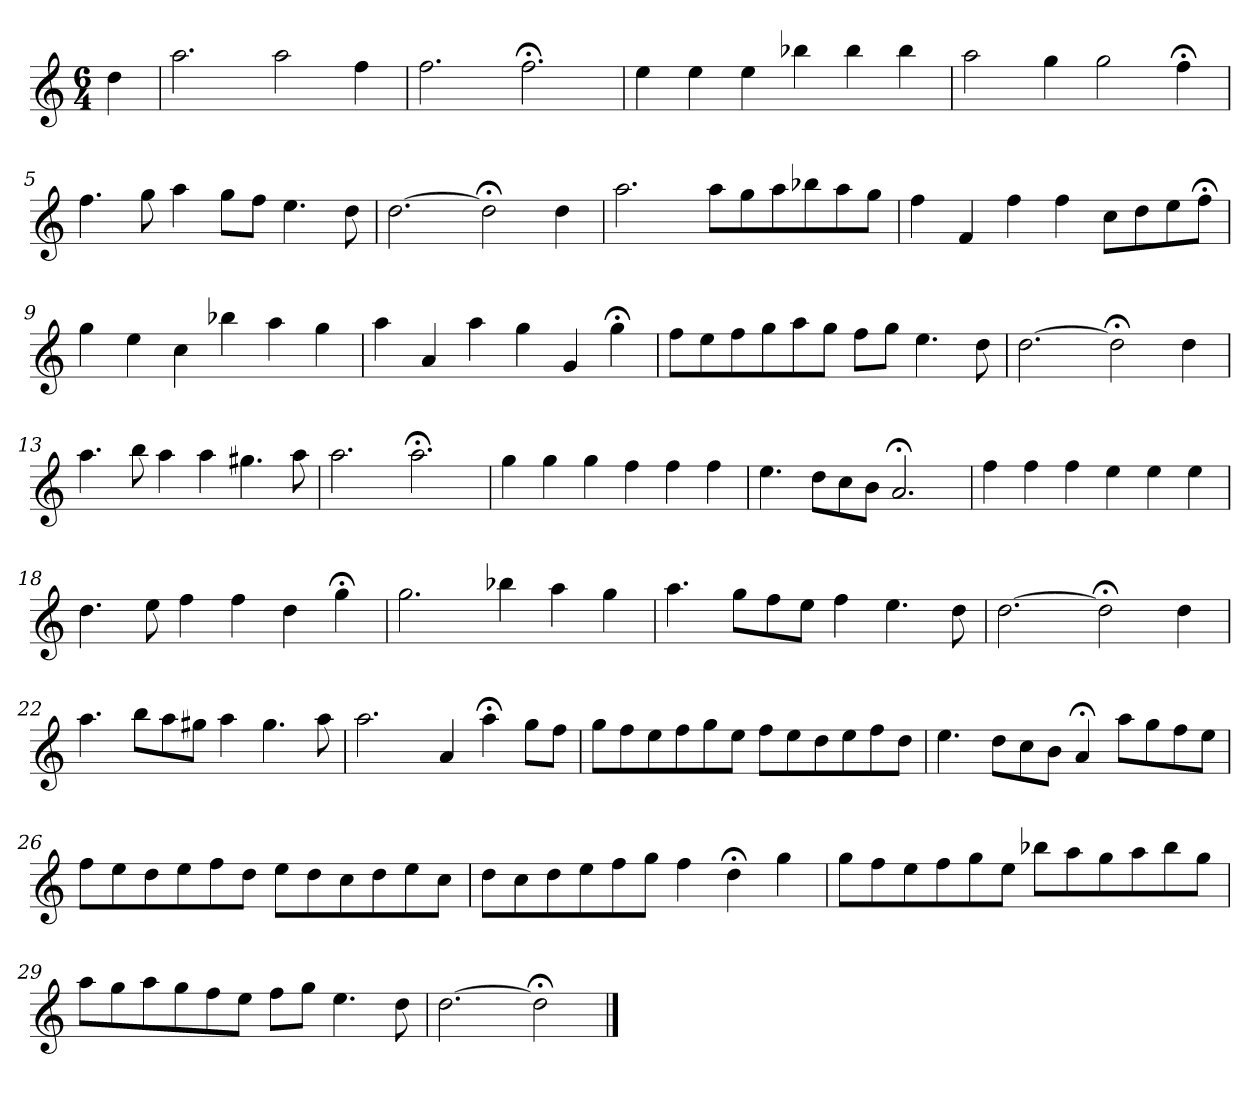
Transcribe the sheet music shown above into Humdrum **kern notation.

**kern
*part1
*staff1
*k[]
*D:dor
*M6/4
*MM120
=
4dd
=1
2.aa
2aa
4ff
=2
2.ff
2.ff;<
=3
4ee
4ee
4ee
4bb-X
4bb-
4bb-
=4
2aa
4gg
2gg
4ff;<
=5
4.ff
8gg
4aa
8ggL
8ffJ
4.ee
8dd
=6
[2.dd
2dd;<]
4dd
=7
2.aa
8aaL
8gg
8aa
8bb-X
8aa
8ggJ
=8
4ff
4f
4ff
4ff
8ccL
8dd
8ee
8ff;<J
=9
4gg
4ee
4cc
4bb-X
4aa
4gg
=10
4aa
4a
4aa
4gg
4g
4gg;<
=11
8ffL
8ee
8ff
8gg
8aa
8ggJ
8ffL
8ggJ
4.ee
8dd
=12
[2.dd
2dd;<]
4dd
=13
4.aa
8bb
4aa
4aa
4.gg#X
8aa
=14
2.aa
2.aa;<
=15
4gg
4gg
4gg
4ff
4ff
4ff
=16
4.ee
8ddL
8cc
8bJ
2.a;<
=17
4ff
4ff
4ff
4ee
4ee
4ee
=18
4.dd
8ee
4ff
4ff
4dd
4gg;<
=19
2.gg
4bb-X
4aa
4gg
=20
4.aa
8ggL
8ff
8eeJ
4ff
4.ee
8dd
=21
[2.dd
2dd;<]
4dd
=22
4.aa
8bbL
8aa
8gg#XJ
4aa
4.gg#
8aa
=23
2.aa
4a
4aa;<
8ggL
8ffJ
=24
8ggL
8ff
8ee
8ff
8gg
8eeJ
8ffL
8ee
8dd
8ee
8ff
8ddJ
=25
4.ee
8ddL
8cc
8bJ
4a;<
8aaL
8gg
8ff
8eeJ
=26
8ffL
8ee
8dd
8ee
8ff
8ddJ
8eeL
8dd
8cc
8dd
8ee
8ccJ
=27
8ddL
8cc
8dd
8ee
8ff
8ggJ
4ff
4dd;<
4gg
=28
8ggL
8ff
8ee
8ff
8gg
8eeJ
8bb-XL
8aa
8gg
8aa
8bb-
8ggJ
=29
8aaL
8gg
8aa
8gg
8ff
8eeJ
8ffL
8ggJ
4.ee
8dd
=30
[2.dd
2dd;<]
==
*-
